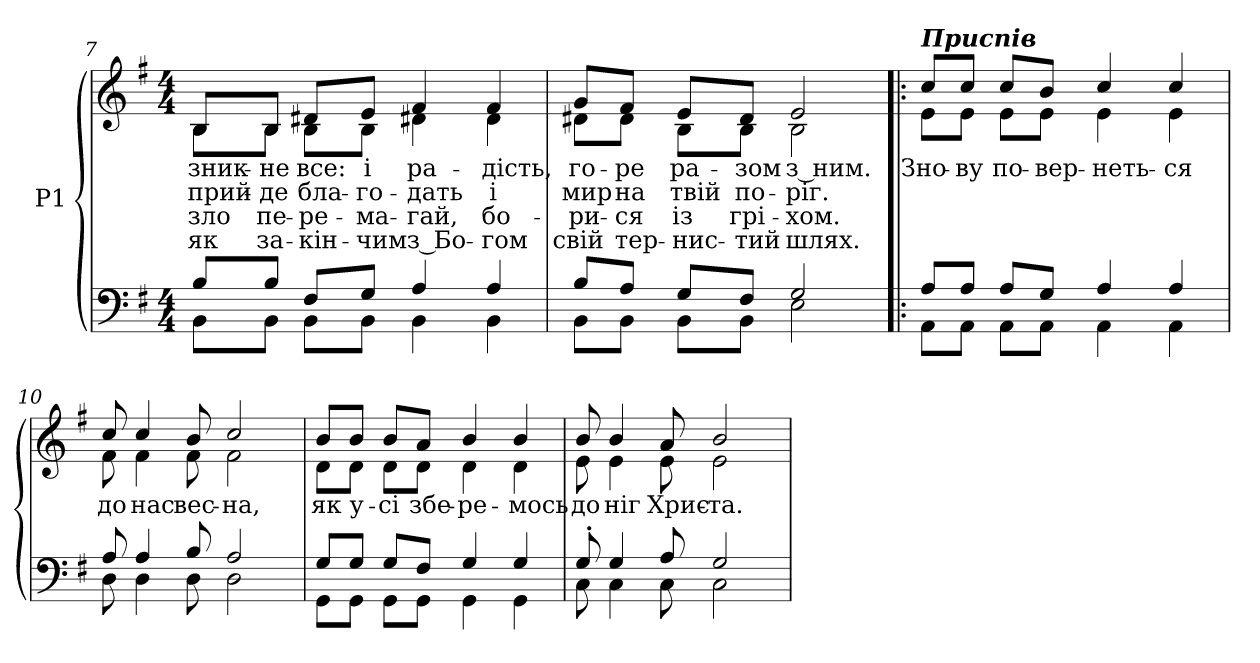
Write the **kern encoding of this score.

**kern	**kern	**text	**text	**text	**text
*part1	*part1	*part1	*part1	*part1	*part1
*staff2	*staff1	*staff1	*staff1	*staff1	*staff1
*I"P1	*	*	*	*	*
!!LO:PB:g=z
*clefF4	*clefG2	*	*	*	*
*k[f#]	*k[f#]	*	*	*	*
*G:	*G:	*	*	*	*
*M4/4	*M4/4	*	*	*	*
=7	=7	=7	=7	=7	=7
*^	*	*	*	*	*
!	!	!	!LO:LY:b:color=#000000	!LO:LY:b:color=#000000	!LO:LY:b:color=#000000	!LO:LY:b:color=#000000
*	*	*^	*	*	*	*
8Bi/L	8BBi\L	8Bi/L	8Bi\L	зник-	прий-	зло	як
!	!	!	!	!LO:LY:b:color=#000000	!LO:LY:b:color=#000000	!LO:LY:b:color=#000000	!LO:LY:b:color=#000000
8Bi/J	8BBi\J	8Bi/J	8Bi\J	-не	-де	пе-	за-
!	!	!	!	!LO:LY:b:color=#000000	!LO:LY:b:color=#000000	!LO:LY:b:color=#000000	!LO:LY:b:color=#000000
8F#i/L	8BBi\L	8d#Xi/L	8Bi\L	все:	бла-	-ре-	-кін-
!	!	!	!	!LO:LY:b:color=#000000	!LO:LY:b:color=#000000	!LO:LY:b:color=#000000	!LO:LY:b:color=#000000
8Gi/J	8BBi\J	8ei/J	8Bi\J	і	-го-	-ма-	-чим
!	!	!	!	!LO:LY:b:color=#000000	!LO:LY:b:color=#000000	!LO:LY:b:color=#000000	!LO:LY:b:color=#000000
4Ai/	4BBi\	4f#i/	4d#Xi\	ра-	-дать	-гай,	з Бо-
!	!	!	!	!LO:LY:b:color=#000000	!LO:LY:b:color=#000000	!LO:LY:b:color=#000000	!LO:LY:b:color=#000000
4Ai/	4BBi\	4f#i/	4d#i\	-дість,	і	бо-	-гом
=8	=8	=8	=8	=8	=8	=8	=8
!	!	!	!	!LO:LY:b:color=#000000	!LO:LY:b:color=#000000	!LO:LY:b:color=#000000	!LO:LY:b:color=#000000
8Bi/L	8BBi\L	8gi/L	8d#Xi\L	го-	мир	-ри-	свій
!	!	!	!	!LO:LY:b:color=#000000	!LO:LY:b:color=#000000	!LO:LY:b:color=#000000	!LO:LY:b:color=#000000
8Ai/J	8BBi\J	8f#i/J	8d#i\J	-ре	на	-ся	тер-
!	!	!	!	!LO:LY:b:color=#000000	!LO:LY:b:color=#000000	!LO:LY:b:color=#000000	!LO:LY:b:color=#000000
8Gi/L	8BBi\L	8ei/L	8Bi\L	ра-	твій	із	-нис-
!	!	!	!	!LO:LY:b:color=#000000	!LO:LY:b:color=#000000	!LO:LY:b:color=#000000	!LO:LY:b:color=#000000
8F#i/J	8BBi\J	8d#i/J	8Bi\J	-зом	по-	грі-	-тий
!	!	!	!	!LO:LY:b:color=#000000	!LO:LY:b:color=#000000	!LO:LY:b:color=#000000	!LO:LY:b:color=#000000
2Gi/	2Ei\	2ei/	2Bi\	з ним.	-ріг.	-хом.	шлях.
!!LO:LB:g=z	!!
=9!|:	=9!|:	=9!|:	=9!|:	=9!|:	=9!|:	=9!|:	=9!|:
!	!	!LO:TX:a:Bi:t=Приспів	!	!	!	!	!
!	!	!	!	!LO:LY:b:color=#000000	!	!	!
8Ai/L	8AAi\L	8cci/L	8ei\L	Зно-	.	.	.
!	!	!	!	!LO:LY:b:color=#000000	!	!	!
8Ai/J	8AAi\J	8cci/J	8ei\J	-ву	.	.	.
!	!	!	!	!LO:LY:b:color=#000000	!	!	!
8Ai/L	8AAi\L	8cci/L	8ei\L	по-	.	.	.
!	!	!	!	!LO:LY:b:color=#000000	!	!	!
8Gi/J	8AAi\J	8bi/J	8ei\J	-вер-	.	.	.
!	!	!	!	!LO:LY:b:color=#000000	!	!	!
4Ai/	4AAi\	4cci/	4ei\	-неть-	.	.	.
!	!	!	!	!LO:LY:b:color=#000000	!	!	!
4Ai/	4AAi\	4cci/	4ei\	-ся	.	.	.
=10	=10	=10	=10	=10	=10	=10	=10
!	!	!	!	!LO:LY:b:color=#000000	!	!	!
8Ai/	8Di\	8cci/	8f#i\	до	.	.	.
!	!	!	!	!LO:LY:b:color=#000000	!	!	!
4Ai/	4Di\	4cci/	4f#i\	нас	.	.	.
!	!	!	!	!LO:LY:b:color=#000000	!	!	!
8Bi/	8Di\	8bi/	8f#i\	вес-	.	.	.
!	!	!	!	!LO:LY:b:color=#000000	!	!	!
2Ai/	2Di\	2cci/	2f#i\	-на,	.	.	.
=11	=11	=11	=11	=11	=11	=11	=11
!	!	!	!	!LO:LY:b:color=#000000	!	!	!
8Gi/L	8GGi\L	8bi/L	8di\L	як	.	.	.
!	!	!	!	!LO:LY:b:color=#000000	!	!	!
8Gi/J	8GGi\J	8bi/J	8di\J	у-	.	.	.
!	!	!	!	!LO:LY:b:color=#000000	!	!	!
8Gi/L	8GGi\L	8bi/L	8di\L	-сі	.	.	.
!	!	!	!	!LO:LY:b:color=#000000	!	!	!
8F#i/J	8GGi\J	8ai/J	8di\J	збе-	.	.	.
!	!	!	!	!LO:LY:b:color=#000000	!	!	!
4Gi/	4GGi\	4bi/	4di\	-ре-	.	.	.
!	!	!	!	!LO:LY:b:color=#000000	!	!	!
4Gi/	4GGi\	4bi/	4di\	-мось	.	.	.
!!LO:LB:g=z	!!
=12	=12	=12	=12	=12	=12	=12	=12
!	!	!	!	!LO:LY:b:color=#000000	!	!	!
8G'i/	8Ci\	8bi/	8ei\	до	.	.	.
!	!	!	!	!LO:LY:b:color=#000000	!	!	!
4Gi/	4Ci\	4bi/	4ei\	ніг	.	.	.
!	!	!	!	!LO:LY:b:color=#000000	!	!	!
8Ai/	8Ci\	8ai/	8ei\	Хрис-	.	.	.
!	!	!	!	!LO:LY:b:color=#000000	!	!	!
2Gi/	2Ci\	2bi/	2ei\	-та.	.	.	.
*v	*v	*	*	*	*	*	*
*	*v	*v	*	*	*	*
=	=	=	=	=	=
*-	*-	*-	*-	*-	*-
